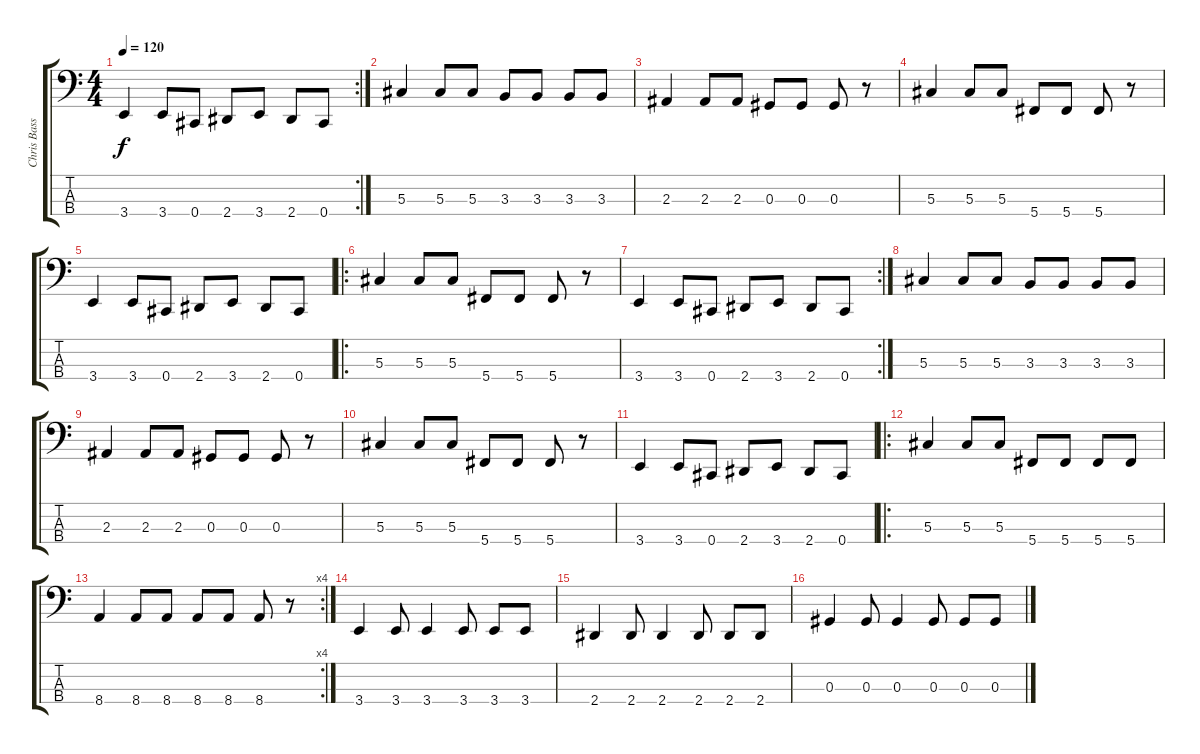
\track ("Chris Bass" "Chris Bass") {instrument electricbasspick}
\staff {score tabs}
\tuning (Gb2 Db2 Ab1 Db1) {hide}
\rc 2
\ts (4 4)
\tempo 120
\clef f4
\ks c
3.4.4{dy f} 3.4.8 0.4.8 2.4.8 3.4.8 2.4.8 0.4.8 |
5.3.4 5.3.8 5.3.8 3.3.8 3.3.8 3.3.8 3.3.8 |
2.3.4 2.3.8 2.3.8 0.3.8 0.3.8 0.3.8 r.8 |
5.3.4 5.3.8 5.3.8 5.4.8 5.4.8 5.4.8 r.8 |
3.4.4 3.4.8 0.4.8 2.4.8 3.4.8 2.4.8 0.4.8 |
\ro
5.3.4 5.3.8 5.3.8 5.4.8 5.4.8 5.4.8 r.8 |
\rc 2
3.4.4 3.4.8 0.4.8 2.4.8 3.4.8 2.4.8 0.4.8 |
5.3.4 5.3.8 5.3.8 3.3.8 3.3.8 3.3.8 3.3.8 |
2.3.4 2.3.8 2.3.8 0.3.8 0.3.8 0.3.8 r.8 |
5.3.4 5.3.8 5.3.8 5.4.8 5.4.8 5.4.8 r.8 |
3.4.4 3.4.8 0.4.8 2.4.8 3.4.8 2.4.8 0.4.8 |
\ro
5.3.4 5.3.8 5.3.8 5.4.8 5.4.8 5.4.8 5.4.8 |
\rc 4
8.4.4 8.4.8 8.4.8 8.4.8 8.4.8 8.4.8 r.8 |
3.4.4 3.4.8 3.4.4 3.4.8 3.4.8 3.4.8 |
2.4.4 2.4.8 2.4.4 2.4.8 2.4.8 2.4.8 |
0.3.4 0.3.8 0.3.4 0.3.8 0.3.8 0.3.8
